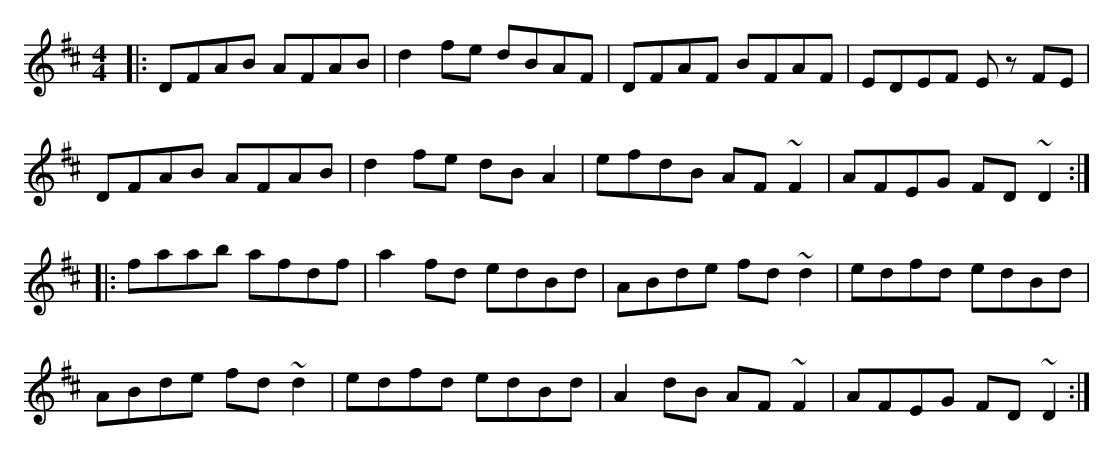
X:1
M:4/4
K:D
|:DFAB AFAB|d2 fe dBAF|DFAF BFAF|EDEF E z FE|
DFAB AFAB|d2 fe dB A2|efdB AF ~F2|AFEG FD ~D2:|
|:faab afdf|a2 fd edBd|ABde fd ~d2|edfd edBd|
ABde fd ~d2|edfd edBd|A2 dB AF ~F2|AFEG FD ~D2:|
